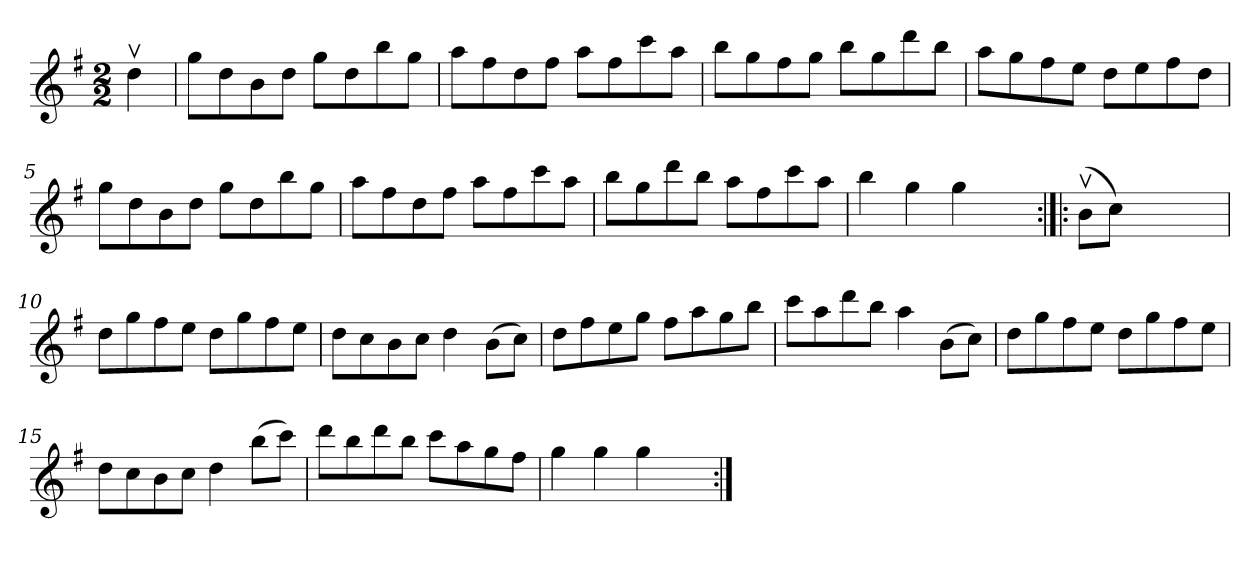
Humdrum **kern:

**kern
*part1
*staff1
*clefG2
*k[f#]
*G:
*M2/2
=
4ddv
=1
8gg\L
8dd\
8b\
8dd\J
8gg\L
8dd\
8bb\
8gg\J
=2
8aa\L
8ff#\
8dd\
8ff#\J
8aa\L
8ff#\
8ccc\
8aa\J
=3
8bb\L
8gg\
8ff#\
8gg\J
8bb\L
8gg\
8ddd\
8bb\J
=4
8aa\L
8gg\
8ff#\
8ee\J
8dd\L
8ee\
8ff#\
8dd\J
=5
8gg\L
8dd\
8b\
8dd\J
8gg\L
8dd\
8bb\
8gg\J
=6
8aa\L
8ff#\
8dd\
8ff#\J
8aa\L
8ff#\
8ccc\
8aa\J
=7
8bb\L
8gg\
8ddd\
8bb\J
8aa\L
8ff#\
8ccc\
8aa\J
=8
4bb
4gg
4gg
4ryy
=9:|!|:
(8bv\L
8cc\J)
2.ryy
=10
8dd\L
8gg\
8ff#\
8ee\J
8dd\L
8gg\
8ff#\
8ee\J
=11
8dd\L
8cc\
8b\
8cc\J
4dd
(8b\L
8cc\J)
=12
8dd\L
8ff#\
8ee\
8gg\J
8ff#\L
8aa\
8gg\
8bb\J
=13
8ccc\L
8aa\
8ddd\
8bb\J
4aa
(8b\L
8cc\J)
=14
8dd\L
8gg\
8ff#\
8ee\J
8dd\L
8gg\
8ff#\
8ee\J
=15
8dd\L
8cc\
8b\
8cc\J
4dd
(8bb\L
8ccc\J)
=16
8ddd\L
8bb\
8ddd\
8bb\J
8ccc\L
8aa\
8gg\
8ff#\J
=17
4gg
4gg
4gg
4ryy
=:|!
*-
